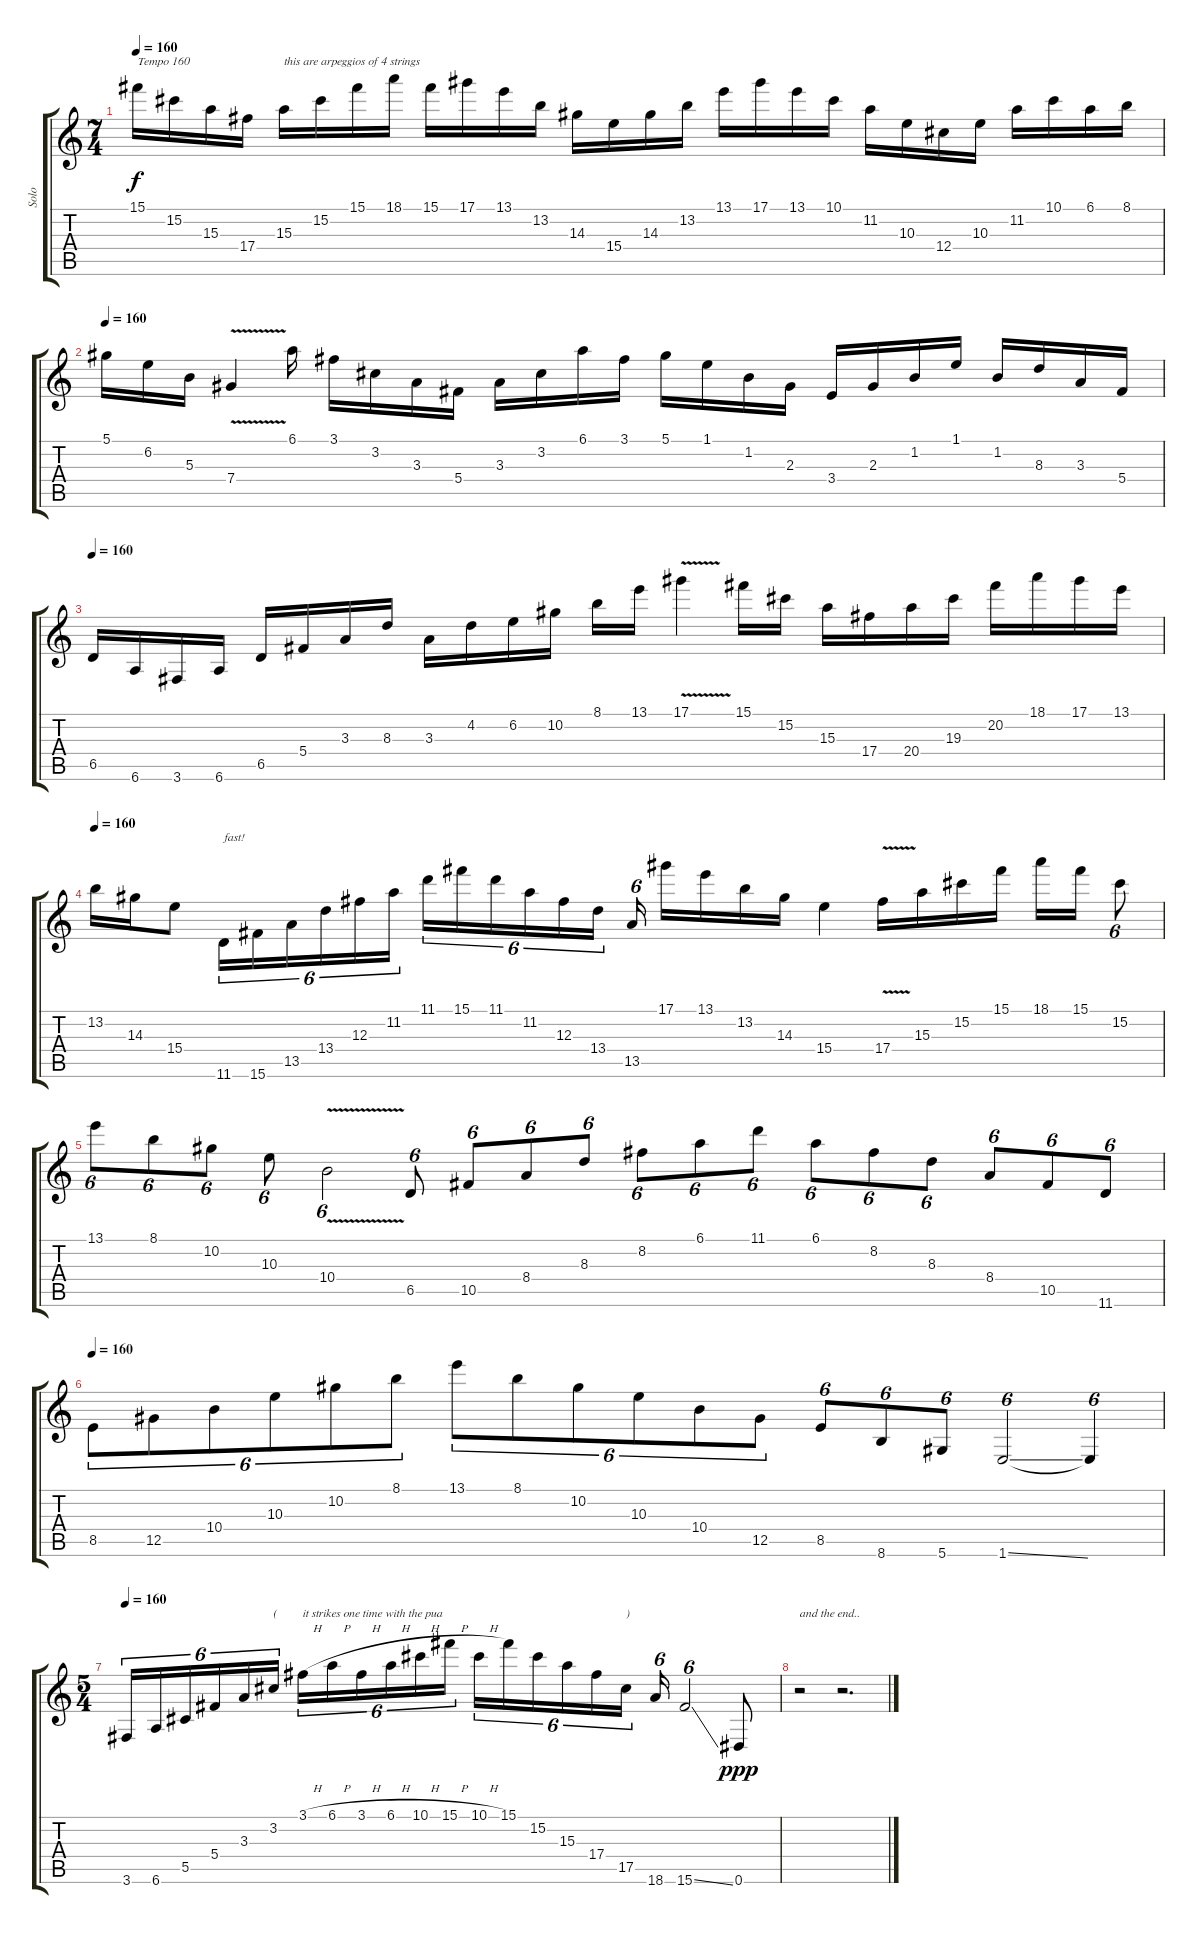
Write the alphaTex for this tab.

\track ("Solo" "Solo") {instrument overdrivenguitar}
\staff {score tabs}
\tuning (Eb4 Bb3 Gb3 Db3 Ab2 Eb2) {hide}
\ts (7 4)
\tempo 160
\clef g2
\ks c
15.1.16{txt "Tempo 160" dy f} 15.2.16 15.3.16 17.4.16 15.3.16{txt "this are arpeggios of 4 strings"} 15.2.16 15.1.16 18.1.16 15.1.16 17.1.16 13.1.16 13.2.16 14.3.16 15.4.16 14.3.16 13.2.16 13.1.16 17.1.16 13.1.16 10.1.16 11.2.16 10.3.16 12.4.16 10.3.16 11.2.16 10.1.16 6.1.16 8.1.16 |
\tempo 160
5.1.16 6.2.16 5.3.16 7.4{v}.4 6.1.16 3.1.16 3.2.16 3.3.16 5.4.16 3.3.16 3.2.16 6.1.16 3.1.16 5.1.16 1.1.16 1.2.16 2.3.16 3.4.16 2.3.16 1.2.16 1.1.16 1.2.16 8.3.16 3.3.16 5.4.16 |
\tempo 160
6.5.16 6.6.16 3.6.16 6.6.16 6.5.16 5.4.16 3.3.16 8.3.16 3.3.16 4.2.16 6.2.16 10.2.16 8.1.16 13.1.16 17.1{v}.4 15.1.16 15.2.16 15.3.16 17.4.16 20.4.16 19.3.16 20.2.16 18.1.16 17.1.16 13.1.16 |
\tempo 160
13.2.16 14.3.16 15.4.8 11.6.16{tu (6 4) txt "fast!"} 15.6.16{tu (6 4)} 13.5.16{tu (6 4)} 13.4.16{tu (6 4)} 12.3.16{tu (6 4)} 11.2.16{tu (6 4)} 11.1.16{tu (6 4)} 15.1.16{tu (6 4)} 11.1.16{tu (6 4)} 11.2.16{tu (6 4)} 12.3.16{tu (6 4)} 13.4.16{tu (6 4)} 13.5.16{tu (6 4)} 17.1.16 13.1.16 13.2.16 14.3.16 15.4.4 17.4{v}.16 15.3.16 15.2.16 15.1.16 18.1.16 15.1.16 15.2.8{tu (6 4)} |
13.1.8{tu (6 4)} 8.1.8{tu (6 4)} 10.2.8{tu (6 4)} 10.3.8{tu (6 4)} 10.4{v}.2{tu (6 4)} 6.5.8{tu (6 4)} 10.5.8{tu (6 4)} 8.4.8{tu (6 4)} 8.3.8{tu (6 4)} 8.2.8{tu (6 4)} 6.1.8{tu (6 4)} 11.1.8{tu (6 4)} 6.1.8{tu (6 4)} 8.2.8{tu (6 4)} 8.3.8{tu (6 4)} 8.4.8{tu (6 4)} 10.5.8{tu (6 4)} 11.6.8{tu (6 4)} |
\tempo 160
8.5.8{tu (6 4)} 12.5.8{tu (6 4)} 10.4.8{tu (6 4)} 10.3.8{tu (6 4)} 10.2.8{tu (6 4)} 8.1.8{tu (6 4)} 13.1.8{tu (6 4)} 8.1.8{tu (6 4)} 10.2.8{tu (6 4)} 10.3.8{tu (6 4)} 10.4.8{tu (6 4)} 12.5.8{tu (6 4)} 8.5.8{tu (6 4)} 8.6.8{tu (6 4)} 5.6.8{tu (6 4)} 1.6{ss}.2{tu (6 4)} 1.6{t}.4{tu (6 4)} |
\ts (5 4)
\tempo 160
3.6.16{tu (6 4)} 6.6.16{tu (6 4)} 5.5.16{tu (6 4)} 5.4.16{tu (6 4)} 3.3.16{tu (6 4)} 3.2.16{tu (6 4) txt "("} 3.1{h}.16{tu (6 4) txt "it strikes one time with the pua"} 6.1{h}.16{tu (6 4)} 3.1{h}.16{tu (6 4)} 6.1{h}.16{tu (6 4)} 10.1{h}.16{tu (6 4)} 15.1{h}.16{tu (6 4)} 10.1{h}.16{tu (6 4)} 15.1.16{tu (6 4)} 15.2.16{tu (6 4)} 15.3.16{tu (6 4)} 17.4.16{tu (6 4)} 17.5.16{tu (6 4) txt ")"} 18.6.16{tu (6 4)} 15.6{ss}.2{tu (6 4)} 0.6.8{dy ppp} |
r.2{txt "and the end.."} r.2{d}
